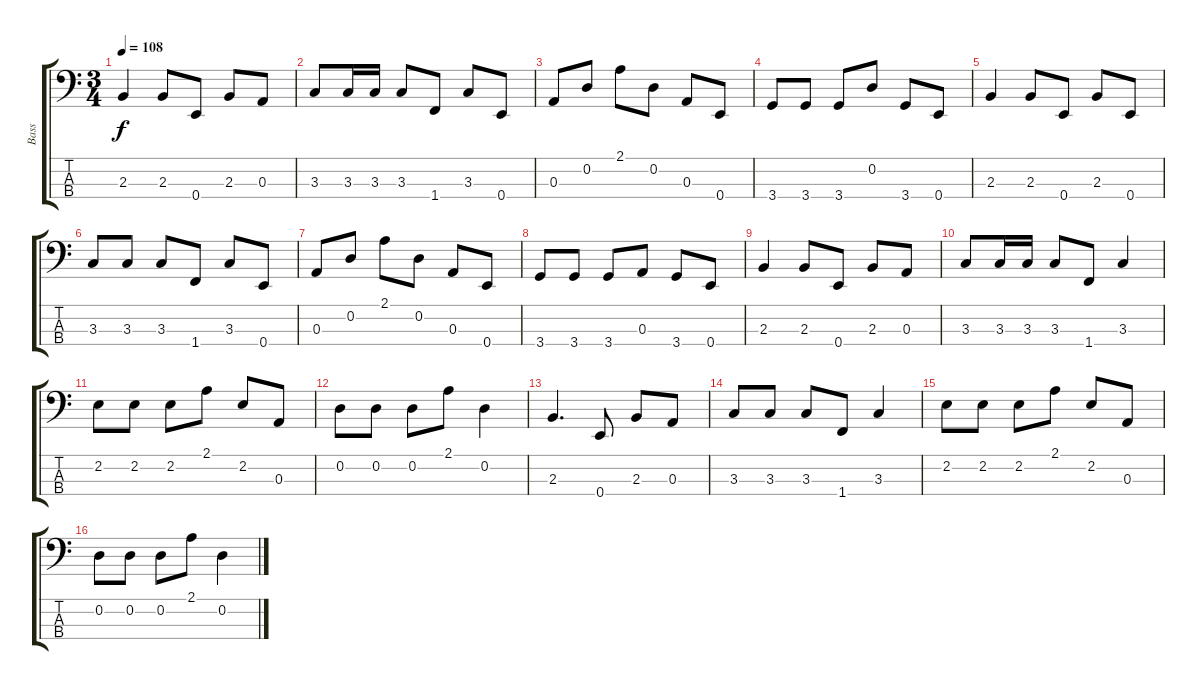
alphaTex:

\track ("Bass" "Bass") {instrument electricbasspick}
\staff {score tabs}
\tuning (G2 D2 A1 E1) {hide}
\ts (3 4)
\tempo 108
\clef f4
\ks c
2.3.4{dy f} 2.3.8 0.4.8 2.3.8 0.3.8 |
3.3.8 3.3.16 3.3.16 3.3.8 1.4.8 3.3.8 0.4.8 |
0.3.8 0.2.8 2.1.8 0.2.8 0.3.8 0.4.8 |
3.4.8 3.4.8 3.4.8 0.2.8 3.4.8 0.4.8 |
2.3.4 2.3.8 0.4.8 2.3.8 0.4.8 |
3.3.8 3.3.8 3.3.8 1.4.8 3.3.8 0.4.8 |
0.3.8 0.2.8 2.1.8 0.2.8 0.3.8 0.4.8 |
3.4.8 3.4.8 3.4.8 0.3.8 3.4.8 0.4.8 |
2.3.4 2.3.8 0.4.8 2.3.8 0.3.8 |
3.3.8 3.3.16 3.3.16 3.3.8 1.4.8 3.3.4 |
2.2.8 2.2.8 2.2.8 2.1.8 2.2.8 0.3.8 |
0.2.8 0.2.8 0.2.8 2.1.8 0.2.4 |
2.3.4{d} 0.4.8 2.3.8 0.3.8 |
3.3.8 3.3.8 3.3.8 1.4.8 3.3.4 |
2.2.8 2.2.8 2.2.8 2.1.8 2.2.8 0.3.8 |
0.2.8 0.2.8 0.2.8 2.1.8 0.2.4
